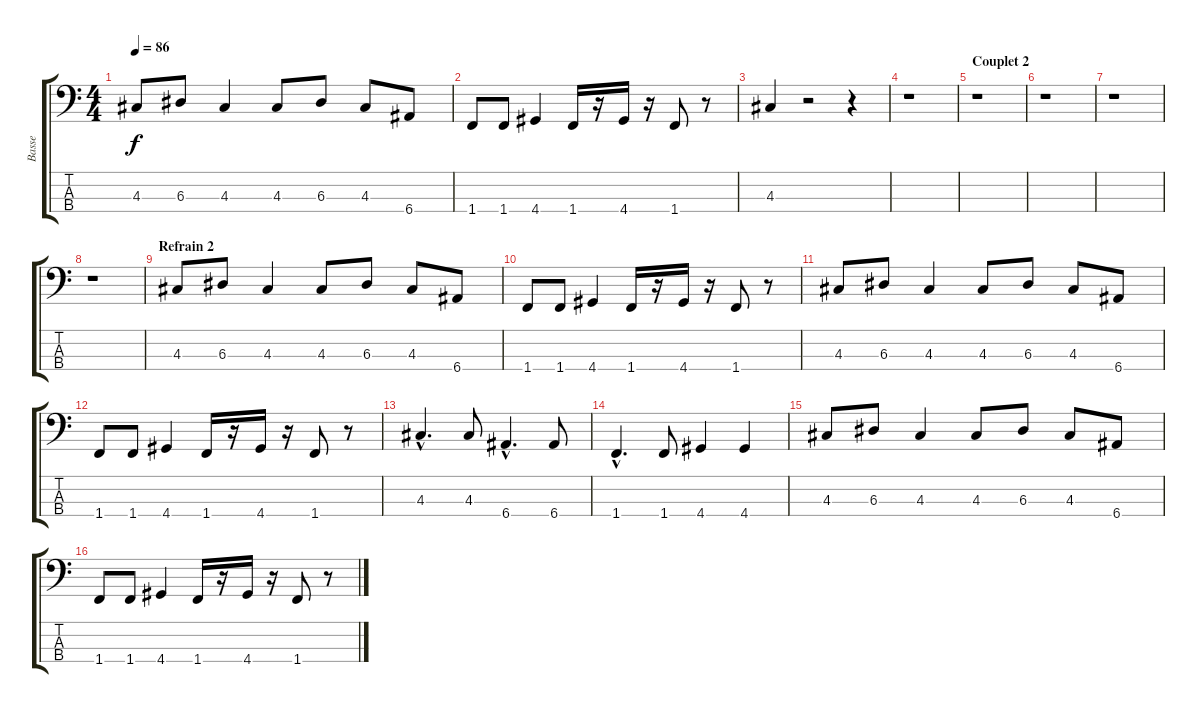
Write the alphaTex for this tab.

\track ("Basse" "Basse") {instrument electricbasspick}
\staff {score tabs}
\tuning (G2 D2 A1 E1) {hide}
\ts (4 4)
\tempo 86
\clef f4
\ks c
4.3.8{dy f} 6.3.8 4.3.4 4.3.8 6.3.8 4.3.8 6.4.8 |
1.4.8 1.4.8 4.4.4 1.4.16 r.16 4.4.16 r.16 1.4.8 r.8 |
4.3.4 r.2 r.4 |
r.1 |
\section ("" "Couplet 2")
r.1 |
r.1 |
r.1 |
r.1 |
\section ("" "Refrain 2")
4.3.8 6.3.8 4.3.4 4.3.8 6.3.8 4.3.8 6.4.8 |
1.4.8 1.4.8 4.4.4 1.4.16 r.16 4.4.16 r.16 1.4.8 r.8 |
4.3.8 6.3.8 4.3.4 4.3.8 6.3.8 4.3.8 6.4.8 |
1.4.8 1.4.8 4.4.4 1.4.16 r.16 4.4.16 r.16 1.4.8 r.8 |
4.3{hac}.4{d} 4.3.8 6.4{hac}.4{d} 6.4.8 |
1.4{hac}.4{d} 1.4.8 4.4.4 4.4.4 |
4.3.8 6.3.8 4.3.4 4.3.8 6.3.8 4.3.8 6.4.8 |
1.4.8 1.4.8 4.4.4 1.4.16 r.16 4.4.16 r.16 1.4.8 r.8
